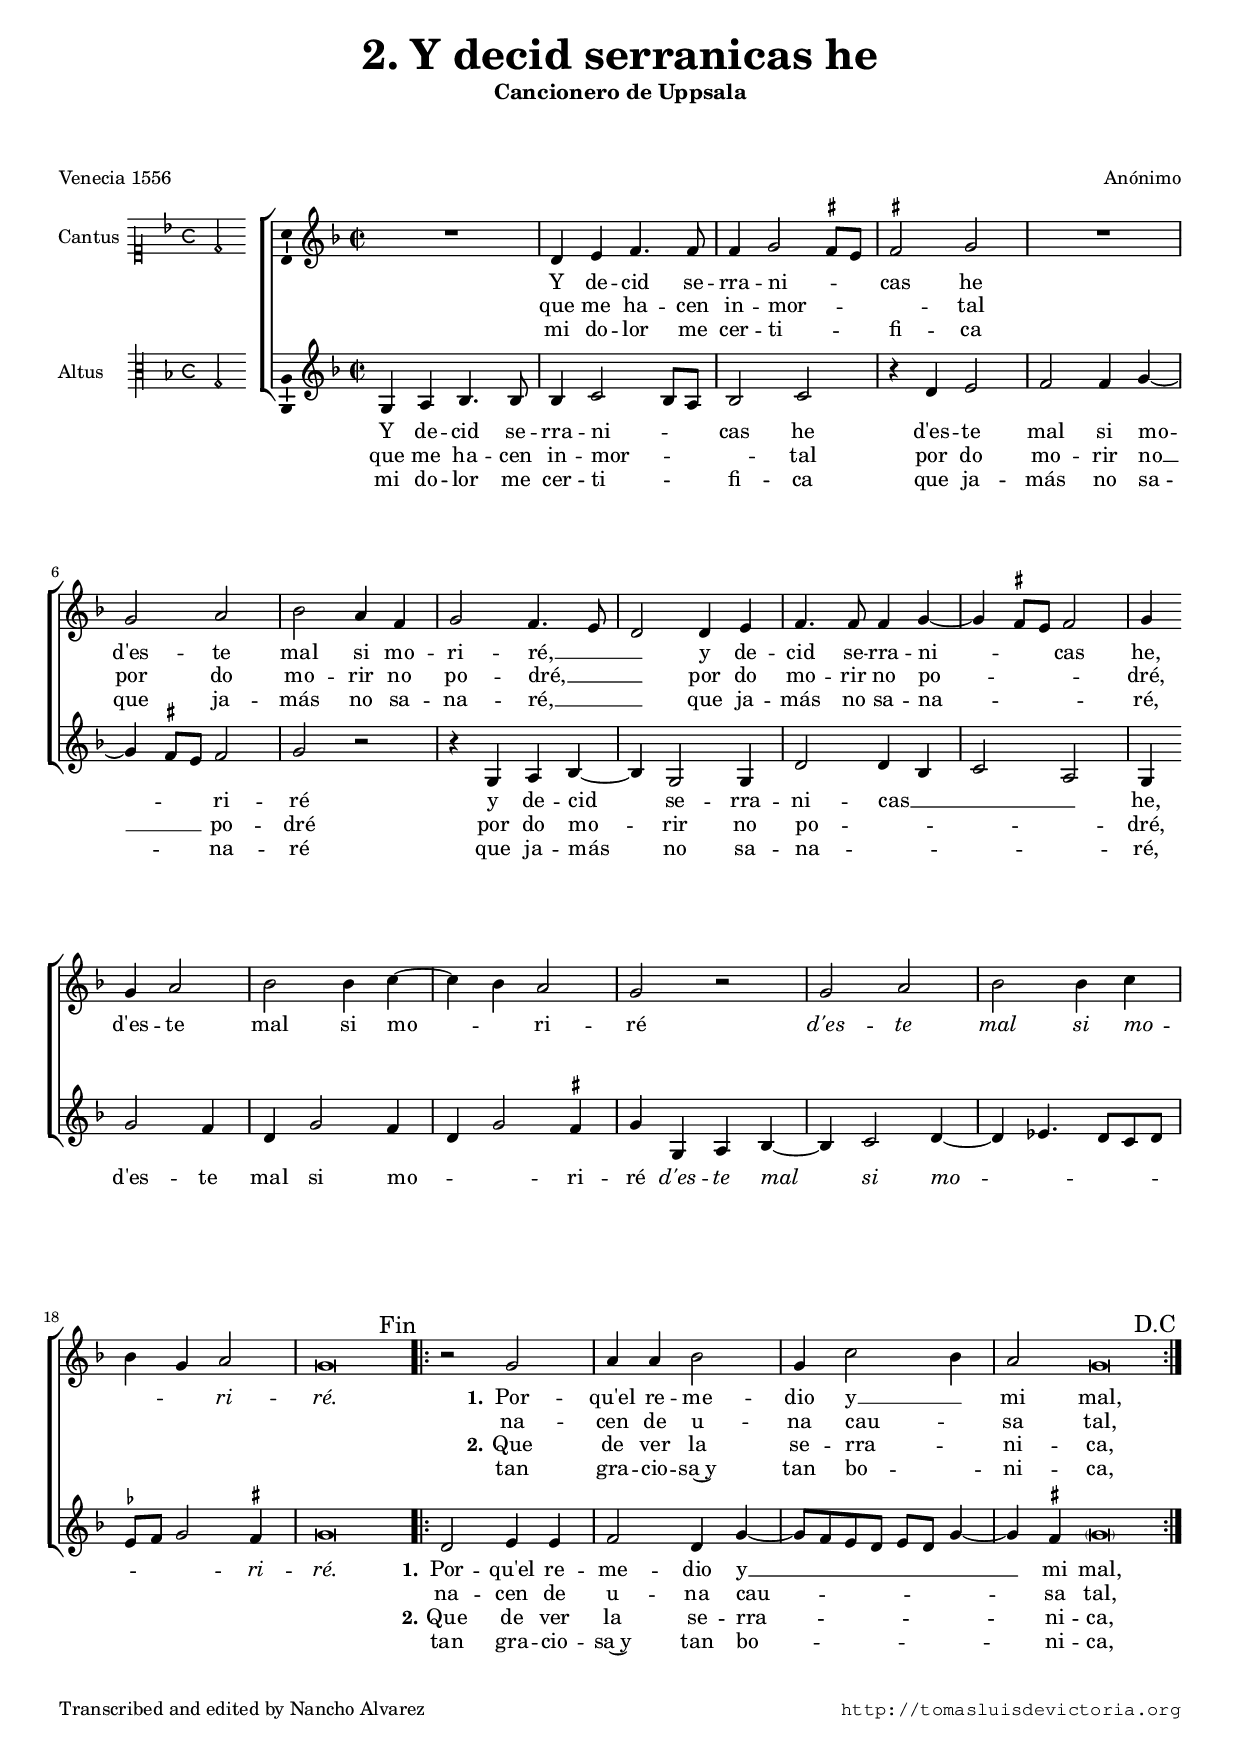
\version "2.18.0"

#(set-default-paper-size "a4")
#(set-global-staff-size 16.4)
#(ly:set-option 'point-and-click #f)
%mobile -s14.5 -i3.2

italicas=\override LyricText.font-shape = #'italic
rectas=\override LyricText.font-shape = #'upright
ss=\once \set suggestAccidentals = ##t
incipitwidth = 20
mtempo={\tempo 4 = 100}
mtempob={\tempo 4 = 50}

htitle="Y decid serranicas he"
hcomposer="Anónimo"

\header {
	title=\markup{\fontsize #3 "2. Y decid serranicas he"}
	subtitle="Cancionero de Uppsala"
	subsubtitle=\markup{\null \vspace #2 }
	composer="Anónimo"
        pdfauthor=\composer
	%opus="(-)"
	poet=\markup{"Venecia 1556"}
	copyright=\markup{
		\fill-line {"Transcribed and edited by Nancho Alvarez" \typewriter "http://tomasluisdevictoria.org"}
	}
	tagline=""
}

global={\key f \major \time 2/2 \skip 1*19 \bar ".|:-||"
        \skip 1*4 \bar ":|."
}


cantus=\relative c'{
	R1
	d4 e f4. f8
	f4 g2 \ss fis8 e
	\ss fis2 g
	R1
	g2 a
	bes a4 f
	g2 f4. e8
	d2 d4 e
	f4. f8 f4 g4 ~
	g \ss fis8 e fis2
	g4
	\bar "" \break %notablet
	 g a2
	bes bes4 c ~
	c bes a2
	g r
	g a
	bes bes4 c
	bes4 g a2
	g\breve*1/2
	\override Score.RehearsalMark.self-alignment-X = #right
	\override Score.RehearsalMark.break-visibility = #'#(#t #t #f)
	\mark \markup{"Fin"}
	r2 g2
	a4 a bes2 
	g4 c2 bes4
	a2 g\breve*1/4
	\mark \markup{"D.C"}
}

altus=\relative c'{
	g4 a bes4. bes8
	bes4 c2 bes8 a
	bes2 c
	r4 d e2
	f f4 g ~
	g \ss fis8 e fis2
	g2 r
	r4 g, a bes4 ~
	bes g2 g4
	d'2 d4 bes
	c2 a
	g4 g'2 f4
	d4 g2 f4
	d g2 \ss fis4
	g g, a bes4 ~
	bes c2 d4 ~
	d ees4. d8 c8 d
	\ss ees f g2 \ss fis4
	g\breve*1/2
	d2 e4 e
	f2 d4 g ~
	g8 f e d e d g4 ~
	g \ss fis \parenthesize g\breve*1/4 % e
}

textocantus=\lyricmode{
Y de -- cid se -- rra -- ni -- _ _ cas he % dezid
d'es -- te mal si mo -- ri -- ré, __ _ _ 
y de -- cid se -- rra -- ni -- _ _ cas he,
d'es -- te mal si mo -- _ ri -- ré
\italicas
d'es -- te mal si mo -- _ _ ri -- ré.
\rectas
\set stanza = "1."
Por -- qu'el re -- me -- dio y __ _ mi mal, % Remedio
}
textocantusb=\lyricmode{
que me ha -- cen in -- mor -- _ _ _ tal
por do mo -- rir no po -- dré, __ _ _ 
% deberia repetirse "que me hacen..." para ser igual que la primera letra
por do mo -- rir no po -- _ _ _ dré,
"  " _ _ _ _ _ _ _ _ _ _ _ _ _ _ _ _
na -- cen de u -- na cau -- _ sa tal, % nascen

}
textocantusc=\lyricmode{
mi do -- lor me cer -- ti -- _ _ fi -- ca
que ja -- más no sa -- na -- ré, __ _ _ 
que ja -- más no sa -- na -- _ _ _ ré,
"  " 
_ _ _ _ _ _ _ _ _ _ _ _ _ _ _ _
\set stanza = "2."
Que de ver la se -- rra -- _ ni -- ca,
}
textocantusd=\lyricmode{
_ _ _ _ _ _ _ _ _ _ _ _ _ _ _ _ _ 
_ _ _ _ _ _ _ _ _ _ _ _ _ _ _ _ _ 
_ _ _ _ _ _ _ _ _ _ _ _ 
tan gra -- cio -- sa~y tan bo -- _ ni -- ca, % gratiosa
}



textoaltus=\lyricmode{
Y de -- cid se -- rra -- ni -- _ _ cas he 
d'es -- te mal si mo -- _ _ ri -- ré
y de -- cid se -- rra -- ni -- cas __ _ _ _ he,
d'es -- te mal si mo -- _ _ ri -- ré
\italicas
d'es -- te mal si mo -- _ _ _ _ _ _ _ ri -- ré.
\rectas
\set stanza = "1."
Por -- qu'el re -- me -- dio y __ _ _ _ _ _ _ mi mal, 
}
textoaltusb=\lyricmode{
que me ha -- cen in -- mor -- _ _ _ tal
por do mo -- rir no __ _ _ po -- dré
por do mo -- rir no po -- _ _ _ _ dré,
"  " _ _ _ _ _ _ _ _ _ _ _ _ _ _ _ _ _ _ _ _ _ _ 
na -- cen de u -- na cau -- _ _ _ _ _ _ sa tal,

}
textoaltusc=\lyricmode{
mi do -- lor me cer -- ti -- _ _ fi -- ca
que ja -- más no sa -- _ _ na -- ré
que ja -- más no sa -- na -- _ _ _ _ ré,
"  " 
_ _ _ _ _ _ _ _ _ _ _ _ _ _ _ _ _ _ _ _ _ _
\set stanza = "2."
Que de ver la se -- rra -- _ _ _ _ _ _ ni -- ca,
}
textoaltusd=\lyricmode{
_ _ _ _ _ _ _ _ _ _ _ _ _ _ _ _ _ 
_ _ _ _ _ _ _ _ _ _ _ _ _ _ _ _ _ 
_ _ _ _ _ _ _ _ _ _ _ _ _ _ _ _ _ _ _ 
tan gra -- cio -- sa~y tan bo -- _ _ _ _ _ _ ni -- ca, 
}


incipitcantus=\markup{
	\score{
		{ 
		\set Staff.instrumentName="Cantus "
		\override NoteHead.style = #'neomensural
		\override Staff.TimeSignature.style = #'neomensural
		\cadenzaOn 
		\clef "petrucci-c1"
		\key f \major
		\time 4/4
                d'2
		} 

	\layout { line-width=\incipitwidth indent = 0 }
	}
}

incipitaltus=\markup{
	\score{
		{ 
		\set Staff.instrumentName="Altus    "
		\override NoteHead.style = #'neomensural 
		\override Staff.TimeSignature.style = #'neomensural
		\cadenzaOn 
		\clef "petrucci-c3"
		\key f \major
		\time 4/4
                g2
		} 
	\layout { line-width=\incipitwidth indent = 0 }
	}
}


%\layout {
%       \context {\Voice
%               \remove Ligature_bracket_engraver
%               \consists Mensural_ligature_engraver
%       }
%       line-width=\incipitwidth
%       indent = 0
%}

\score {\transpose c' c'{
\new ChoirStaff<<

	\new Staff <<\global
	\new Voice="v1" {
		\set Staff.instrumentName=\incipitcantus
		\clef "treble"
		\cantus }
	\new Lyrics \lyricsto "v1" {\textocantus }
	\new Lyrics \lyricsto "v1" {\textocantusb }
	\new Lyrics \lyricsto "v1" {\textocantusc }
	\new Lyrics \lyricsto "v1" {\textocantusd }
	>>

	\new Staff <<\global
	\new Voice="v2" {
		\set Staff.instrumentName=\incipitaltus
		\clef "treble"
		\altus }
	\new Lyrics \lyricsto "v2" {\textoaltus }
	\new Lyrics \lyricsto "v2" {\textoaltusb }
	\new Lyrics \lyricsto "v2" {\textoaltusc }
	\new Lyrics \lyricsto "v2" {\textoaltusd }
	>>
	
>>

	} % transpose

\layout{ 
	\context {\Lyrics 
		\override VerticalAxisGroup.staff-affinity = #UP
		\override VerticalAxisGroup.nonstaff-relatedstaff-spacing =
			#'((basic-distance . 0) (minimum-distance . 0) (padding . 1))
		\override LyricText.font-size = #1.2
		\override LyricHyphen.minimum-distance = #0.5
	}
	\context {\Score 
		tempoHideNote = ##t
		\override BarNumber.padding = #2 
	}
	\context {\Voice 
		%melismaBusyProperties = #'()
		%autoBeaming = ##f
	}
	\context {\Staff 
                %\RemoveEmptyStaves
                %\override VerticalAxisGroup.remove-first = ##t
		\override VerticalAxisGroup.staff-staff-spacing =
			#'((basic-distance . 11) (minimum-distance . 0) (padding . 1))
		\consists Ambitus_engraver 
		\override LigatureBracket.padding = #1
	}
}

%\midi { \mtempo }

}


\paper{
	evenHeaderMarkup=\markup  \fill-line { \fromproperty #'page:page-number-string \htitle \hcomposer }
	oddHeaderMarkup= \markup  \fill-line { \on-the-fly #not-first-page \hcomposer \on-the-fly #not-first-page \htitle \on-the-fly #not-first-page \fromproperty #'page:page-number-string }
	system-count=4
	%page-count = 8
	ragged-last-bottom = ##f
	indent=3.6\cm
	system-system-spacing =
	#'((basic-distance . 20) (minimum-distance . 0) (padding . 5))
	top-system-spacing = % header
	#'((basic-distance . 8) (minimum-distance . 0) (padding . 0))
	last-bottom-spacing = % footer
	#'((basic-distance . 16) (minimum-distance . 0) (padding . 0))
	markup-system-spacing.padding = #1.5
}
